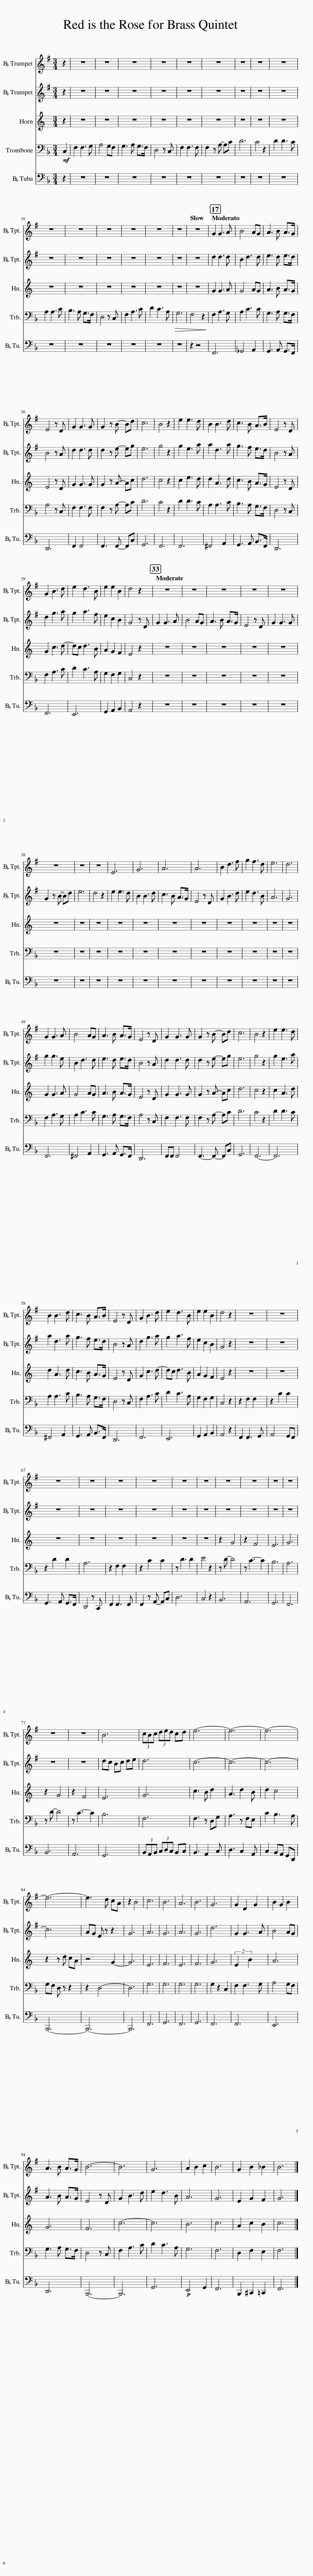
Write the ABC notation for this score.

X:1
%%score 1 2 3 4 5
L:1/8
M:3/4
I:linebreak $
K:F
V:1 treble transpose=-2
V:2 treble transpose=-2
V:3 treble transpose=-7
V:4 bass
V:5 bass
V:1
[K:G] z2 | z6 | z6 | z6 | z6 | %5
 z6 | z6 | z6 | z6 | z6 |$ %10
 z6 | z6[Q:1/4=112] | z6 | z6 | z6 | %15
 z6 |[Q:1/4=40] z6 |[Q:1/4=112] G2 G3 A | B4 AG | A3 B A>G |$ %20
 E4 z D | G2 G3 G | G2 z B- Bd | c6 | B4 z2 | %25
 e2 e3 d | B2 B3 d | c3 B A>B | E4 z D |$ G2 B3 d | %30
 e2 d3 B | e2 e2 B2 | d4 z2 |[Q:1/4=112] z6 | z6 | %35
 z6 | z6 | z6 |$ z6 | z6 | %40
 z6 | E6 | G6 | A6 | A6 | %45
 B2 d3 f | g2 f3 d | e6 | d6 |$ G2 G3 A | %50
 B4 AG | A3 B A>G | E4 z D | G2 G3 G | G2 z B- Bd | %55
 c6 | B4 z2 | e2 e3 d |$ B2 B3 d | c3 B A>B | %60
 E4 z D | G2 B3 d | e2 d3 B | e2 e2 B2 | d4 z2 | %65
 z6 | z6 |$ z6 | z6 | z6 | %70
 z6 | z6 | z6 | z6 | z6 | %75
 z6 | z6 |$ z6 | z6 | B6 | %80
 (3cBc (3ded cd | e6- | e6- | e6- |$ e6- | %85
 e3 d cA | z2 B4 | c6 | B6 | A6 | %90
 B6 | G6 | G2 D2 G2 | B2 G2 B2 |$ A3 B A>G | %95
 B6- | B6 | G6 | A2 B2 c2 | B6 | %100
 G2 B2 _B2 | B6 |] %102
V:2
[K:G] z2 | z6 | z6 | z6 | z6 | %5
 z6 | z6 | z6 | z6 | z6 |$ %10
 z6 | z6 | z6 | z6 | z6 | %15
 z6 | z6 | d2 d3 d | B2 d3 d | e3 d e>d |$ %20
 B4 z A | d2 d3 d | d2 z e- eg | e6 | g4 z2 | %25
 g2 e3 a | a2 d3 a | g3 f e>d | B4 z A |$ d2 g3 a | %30
 g2 a3 f | e2 c2 B2 | G4 z D | G2 G3 A | B4 AG | %35
 A3 B A>G | E4 z D | G2 G3 G |$ G2 z B- Bd | e6 | %40
 d4 z2 | e2 e3 d | B2 B3 d | c3 B A>G | E4 z D | %45
 G2 B3 d | e2 d3 B | A6 | G6 |$ g2 g3 e | %50
 B2 d3 d | e3 d e>d | B4 z A | d2 d3 d | d2 z e- eg | %55
 e6 | g4 z2 | g2 e3 a |$ a2 d3 a | g3 f e>d | %60
 B4 z A | d2 g3 a | g2 a3 f | e2 c2 B2 | G4 z2 | %65
 z6 | z6 |$ z6 | z6 | z6 | %70
 z6 | z6 | z6 | z6 | z6 | %75
 z6 | z6 |$ z6 | z6 | dc Bc de | %80
 d6 | c6- | c6- | c6- |$ c6 | %85
 AG E z z2 | G6 | A6 | G6 | A6 | %90
 G6 | d6 | G2 G3 A | B4 AG |$ A3 B A>G | %95
 E4 z D | G2 B3 d | e2 d3 B | A6 | G6 | %100
 E2 G2 F2 | G6 |] %102
V:3
[K:C] z2 | z6 | z6 | z6 | z6 | %5
 z6 | z6 | z6 | z6 | z6 |$ %10
 z6 | z6 | z6 | z6 | z6 | %15
 z6 | z6 | G2 G3 A | G4 AG | A3 B A>G |$ %20
 E4 z D | G2 G3 G | G2 z A- Ac | d6 | c4 z2 | %25
 c2 e3 d | d2 A3 d | c3 B A>G | E4 z D |$ G2 c3 d- | %30
 dc d3 B | A2 G2 F2 | E4 z2 | z6 | z6 | %35
 z6 | z6 | z6 |$ z6 | z6 | %40
 z6 | z6 | z6 | z6 | z6 | %45
 z6 | z6 | z6 | z6 |$ G2 G3 A | %50
 G4 AG | A3 B A>G | E4 z D | G2 G3 G | G2 z A- Ac | %55
 d6 | c4 z2 | c2 A3 d |$ d2 A3 d | c3 B A>G | %60
 E4 z D | G2 c3 d- | dc d3 B | A2 G2 F2 | E4 z2 | %65
 z6 | z6 |$ z6 | z6 | z6 | %70
 z6 | z6 | z6 | z2 G4 | z2 F4 | %75
 E6 | G6 |$ z2 G4 | z2 F4 | E6 | %80
 G6 | c3 B d2 | A3 d2 B | d2 c4 |$ z2 z d cA | %85
 z4 G2- | G6 | E6 | F6 | E6 | %90
 F6 | G6 | (2:3:2E2 B2 | A6 |$ G6 | %95
 F6 | c6- | c6 | B6 | c6 | %100
 A2 c2 B2 | c6 |] %102
V:4
!mf! C,2 | F,2 F,3 G, | A,4 G,F, | G,3 A, G,>F, | D,4 z C, | %5
 F,2 F,3 F, | F,2 z A,- A,C | D6 | C4 z2 | D2 D3 C |$ %10
 A,2 A,3 C | B,3 A, G,>F, | D,4 z C, | F,2 A,3 C | D2 C3 A, | %15
!>(! G,6!>)! | F,4 z2 | F,2 A,3 G, | A,2 C3 C | G,3 A, G,>F, |$ %20
 A,4 z C, | F,2 F,3 F, | F,2 z A,- A,C | D6 | C4 z2 | %25
 D2 D3 C | A,2 A,3 C | B,3 A, G,>F, | D,4 z C, |$ F,2 A,3 C | %30
 D2 C3 A, | G,2 F,2 G,2 | C,4 z2 | z6 | z6 | %35
 z6 | z6 | z6 |$ z6 | z6 | %40
 z6 | z6 | z6 | z6 | z6 | %45
 z6 | z6 | z6 | z6 |$ F,2 A,3 G, | %50
 A,2 C3 C | G,3 A, G,>F, | A,4 z C, | F,2 F,3 F, | F,2 z A,- A,C | %55
 D6 | C4 z2 | D2 D3 C |$ A,2 A,3 C | B,3 A, G,>F, | %60
 D,4 z C, | F,2 A,3 C | D2 C3 A, | G,2 F,2 G,2 | C,4 z2 | %65
 z2 F,2 F,2 | z2 C2 C2 |$ z2 D2 D2 | A,6 | z2 F,2 F,2 | %70
 z2 C2 C2 | z D3 D2 | E4 z2 | z D- D4 | z C3- C2 | %75
 B,6 | A,6 |$ z D- D4 | z C3- C2 | B,6 | %80
 F,6 | F,3 z D,G, | A,3 z F,E, | C2 B,3 A, |$ G,F, D, z z2 | %85
 z2 D,4- | D,6 | G,6 | G,6 | G,6 | %90
 G,6 | G,2 z2 C,2 | F,2 F,3 G, | A,4 G,F, |$ G,3 A, G,>F, | %95
 D,4 z C, | F,2 A,3 C | D2 C3 A, | G,6 | F,6 | %100
 D,2 F,2 E,2 | F,6 |] %102
V:5
 z2 | z6 | z6 | z6 | z6 | %5
 z6 | z6 | z6 | z6 | z6 |$ %10
 z6 | z6 | z6 | z6 | z6 | %15
 z6 | z2 z4 | F,,6 | _G,,4 A,,2 | G,,3 A,, G,,>F,, |$ %20
 D,,6 | F,,2 F,,4 | F,,3 F,,- F,,C, | G,,6 | F,,6 | %25
 F,,6 | ^F,,4 A,,2 | G,,3 A,, B,,>F,, | D,,6 |$ F,,6 | %30
 E,,6 | G,,2 A,,2 B,,2 | A,,4 z2 | z6 | z6 | %35
 z6 | z6 | z6 |$ z6 | z6 | %40
 z6 | z6 | z6 | z6 | z6 | %45
 z6 | z6 | z6 | z6 |$ F,,6 | %50
 ^F,,4 A,,2 | G,,3 A,, G,,>F,, | D,,6 | F,,F,, F,,4 | F,,3- F,,- F,,C, | %55
 G,,6 | F,,6- | F,,6 |$ ^F,,4 A,,2 | G,,3 A,, B,,>F,, | %60
 D,,6 | F,,6 | E,,6 | G,,2 A,,2 B,,2 | A,,4 z2 | %65
 F,,2 F,,3 G,, | A,,4 G,,F,, |$ G,,3 A,, G,,>F,, | D,,4 z C,, | F,,2 F,,3 F,, | %70
 F,,2 z A,,- A,,C, | D,6 | C,4 z2 | B,,6 | A,,6 | %75
 G,,6 | F,,6 |$ B,,6 | A,,6 | G,,6 | %80
 (3B,,A,,B,, (3C,D,C, B,,C, | B,,3 A,,2 C, | D,3 C,2 A,, | C,2 B,,A,, G,,D,, |$ B,,,6- | %85
 B,,,6- | B,,,6 | F,,6 | G,,6 | F,,6 | %90
 G,,6 | F,,6 | F,,6 | E,,6 |$ D,,6 | %95
 B,,,6- | B,,,6 | G,,6 |!p! E,,4 G,,2 | F,,6 | %100
 B,,,2 ^C,,2 =C,,2 | F,,6 |] %102
